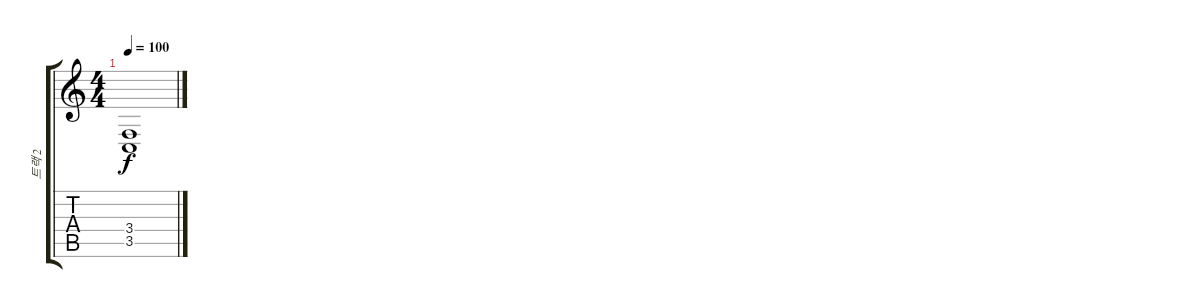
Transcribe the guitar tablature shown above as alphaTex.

\track ("트랙 2" "트랙 2") {instrument brightacousticpiano}
\staff {score tabs}
\tuning (E4 B3 G3 D3 A2 E2) {hide}
\ts (4 4)
\tempo 100
\clef g2
\ks c
(3.4{t} 3.5{t}).1{dy f}
